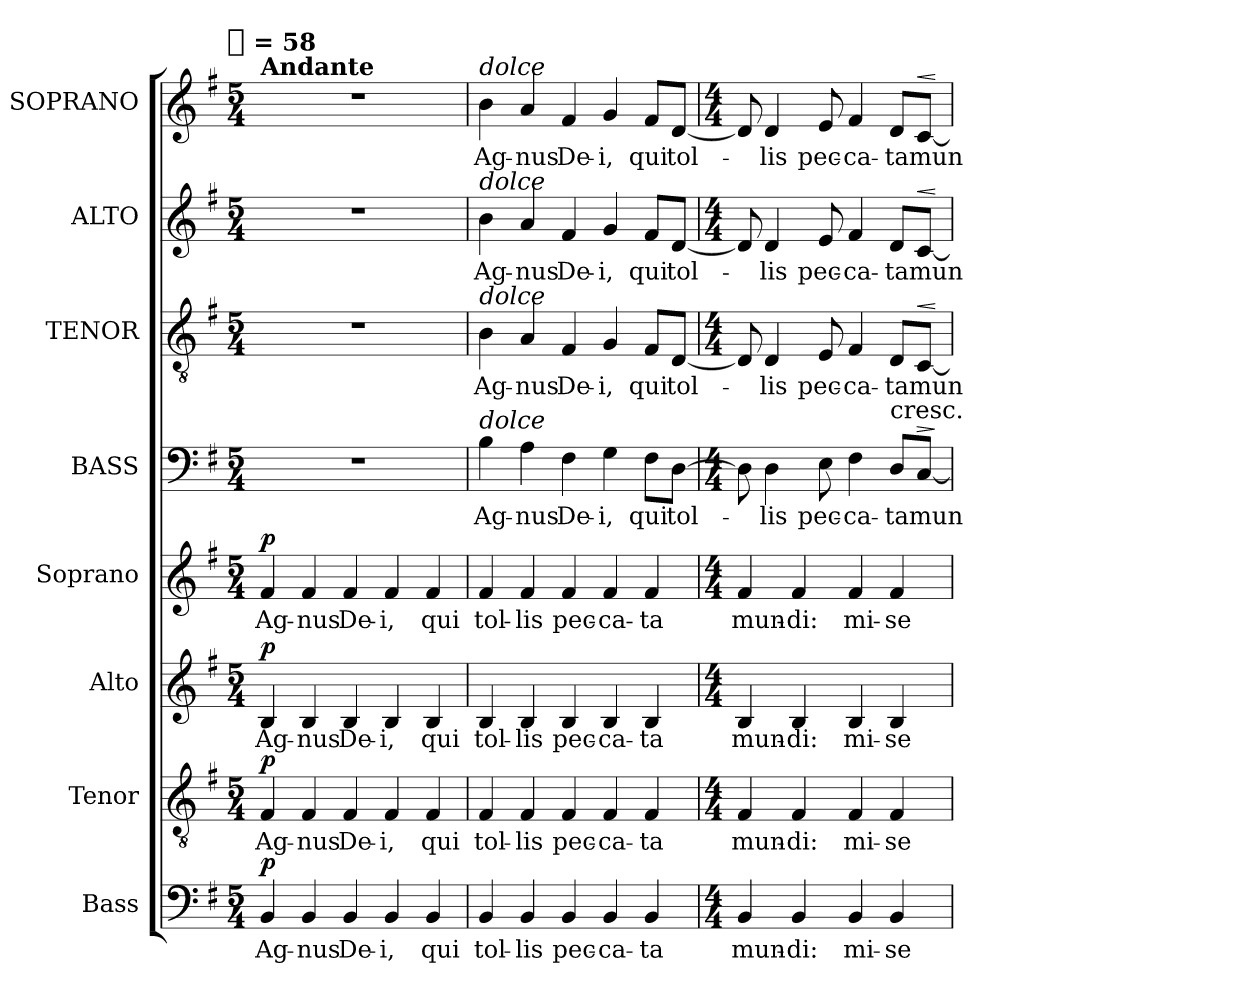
**kern	**text	**dynam	**kern	**text	**dynam	**kern	**text	**dynam	**kern	**text	**dynam	**kern	**text	**dynam	**kern	**text	**dynam	**kern	**text	**dynam	**kern	**text	**dynam
*part8	*part8	*part8	*part7	*part7	*part7	*part6	*part6	*part6	*part5	*part5	*part5	*part4	*part4	*part4	*part3	*part3	*part3	*part2	*part2	*part2	*part1	*part1	*part1
*staff8	*staff8	*staff8	*staff7	*staff7	*staff7	*staff6	*staff6	*staff6	*staff5	*staff5	*staff5	*staff4	*staff4	*staff4	*staff3	*staff3	*staff3	*staff2	*staff2	*staff2	*staff1	*staff1	*staff1
*I"Bass	*	*	*I"Tenor	*	*	*I"Alto	*	*	*I"Soprano	*	*	*I"BASS	*	*	*I"TENOR	*	*	*I"ALTO	*	*	*I"SOPRANO	*	*
*I'B.	*	*	*I'T.	*	*	*I'A.	*	*	*I'S.	*	*	*I'B.	*	*	*I'T.	*	*	*I'A.	*	*	*I'S.	*	*
*clefF4	*	*	*clefGv2	*	*	*clefG2	*	*	*clefG2	*	*	*clefF4	*	*	*clefGv2	*	*	*clefG2	*	*	*clefG2	*	*
*k[f#]	*	*	*k[f#]	*	*	*k[f#]	*	*	*k[f#]	*	*	*k[f#]	*	*	*k[f#]	*	*	*k[f#]	*	*	*k[f#]	*	*
*G:	*	*	*G:	*	*	*G:	*	*	*G:	*	*	*G:	*	*	*G:	*	*	*G:	*	*	*G:	*	*
!!LO:TX:omd:t=[quarter] = 58
*M5/4	*	*	*M5/4	*	*	*M5/4	*	*	*M5/4	*	*	*M5/4	*	*	*M5/4	*	*	*M5/4	*	*	*M5/4	*	*
*MM58	*	*	*MM58	*	*	*MM58	*	*	*MM58	*	*	*MM58	*	*	*MM58	*	*	*MM58	*	*	*MM80	*	*
=1	=1	=1	=1	=1	=1	=1	=1	=1	=1	=1	=1	=1	=1	=1	=1	=1	=1	=1	=1	=1	=1	=1	=1
!	!	!	!	!	!	!	!	!	!	!	!	!	!	!	!	!	!	!	!	!	!LO:TX:a:B:t=Andante	!	!
!	!	!LO:DY:a	!	!	!LO:DY:a	!	!	!LO:DY:a	!	!	!LO:DY:a	!	!	!	!	!	!	!	!	!	!	!	!
4BB	Ag-	p	4F#	Ag-	p	4B	Ag-	p	4f#	Ag-	p	4%5r	.	.	4%5r	.	.	4%5r	.	.	4%5r	.	.
4BB	-nus	.	4F#	-nus	.	4B	-nus	.	4f#	-nus	.	.	.	.	.	.	.	.	.	.	.	.	.
4BB	De-	.	4F#	De-	.	4B	De-	.	4f#	De-	.	.	.	.	.	.	.	.	.	.	.	.	.
4BB	-i,	.	4F#	-i,	.	4B	-i,	.	4f#	-i,	.	.	.	.	.	.	.	.	.	.	.	.	.
4BB	qui	.	4F#	qui	.	4B	qui	.	4f#	qui	.	.	.	.	.	.	.	.	.	.	.	.	.
=2	=2	=2	=2	=2	=2	=2	=2	=2	=2	=2	=2	=2	=2	=2	=2	=2	=2	=2	=2	=2	=2	=2	=2
!	!	!	!	!	!	!	!	!	!	!	!	!	!	!	!	!	!	!	!	!	!LO:TX:a:i:t=dolce	!	!
!	!	!	!	!	!	!	!	!	!	!	!	!	!	!	!	!	!	!LO:TX:a:i:t=dolce	!	!	!	!	!
!	!	!	!	!	!	!	!	!	!	!	!	!	!	!	!LO:TX:a:i:t=dolce	!	!	!	!	!	!	!	!
!	!	!	!	!	!	!	!	!	!	!	!	!LO:TX:a:i:t=dolce	!	!	!	!	!	!	!	!	!	!	!
4BB	tol-	.	4F#	tol-	.	4B	tol-	.	4f#	tol-	.	4B	Ag-	.	4B	Ag-	.	4b	Ag-	.	4b	Ag-	.
4BB	-lis	.	4F#	-lis	.	4B	-lis	.	4f#	-lis	.	4A	-nus	.	4A	-nus	.	4a	-nus	.	4a	-nus	.
4BB	pec-	.	4F#	pec-	.	4B	pec-	.	4f#	pec-	.	4F#	De-	.	4F#	De-	.	4f#	De-	.	4f#	De-	.
4BB	-ca-	.	4F#	-ca-	.	4B	-ca-	.	4f#	-ca-	.	4G	-i,	.	4G	-i,	.	4g	-i,	.	4g	-i,	.
4BB	-ta	.	4F#	-ta	.	4B	-ta	.	4f#	-ta	.	8F#L	qui	.	8F#L	qui	.	8f#L	qui	.	8f#L	qui	.
.	.	.	.	.	.	.	.	.	.	.	.	[8DJ	tol-	.	[8DJ	tol-	.	[8dJ	tol-	.	[8dJ	tol-	.
=3	=3	=3	=3	=3	=3	=3	=3	=3	=3	=3	=3	=3	=3	=3	=3	=3	=3	=3	=3	=3	=3	=3	=3
*M4/4	*	*	*M4/4	*	*	*M4/4	*	*	*M4/4	*	*	*M4/4	*	*	*M4/4	*	*	*M4/4	*	*	*M4/4	*	*
4BB	mun-	.	4F#	mun-	.	4B	mun-	.	4f#	mun-	.	8D]	.	.	8D]	.	.	8d]	.	.	8d]	.	.
.	.	.	.	.	.	.	.	.	.	.	.	4D	-lis	.	4D	-lis	.	4d	-lis	.	4d	-lis	.
4BB	-di:	.	4F#	-di:	.	4B	-di:	.	4f#	-di:	.	.	.	.	.	.	.	.	.	.	.	.	.
.	.	.	.	.	.	.	.	.	.	.	.	8E	pec-	.	8E	pec-	.	8e	pec-	.	8e	pec-	.
4BB	mi-	.	4F#	mi-	.	4B	mi-	.	4f#	mi-	.	4F#	-ca-	.	4F#	-ca-	.	4f#	-ca-	.	4f#	-ca-	.
!	!	!	!	!	!	!	!	!	!	!	!	!LO:TX:a:t=cresc.	!	!	!	!	!	!	!	!	!	!	!
4BB	-se-	.	4F#	-se-	.	4B	-se-	.	4f#	-se-	.	8DL	-ta	.	8DL	-ta	.	8dL	-ta	.	8dL	-ta	.
!	!	!	!	!	!	!	!	!	!	!	!	!	!	!LO:HP:a	!	!	!LO:HP:a	!	!	!LO:HP:a	!	!	!LO:HP:a
.	.	.	.	.	.	.	.	.	.	.	.	[8CJ	mun-	>	[8CJ	mun-	<	[8cJ	mun-	<	[8cJ	mun-	<
.	.	.	.	.	.	.	.	.	.	.	.	.	.	]	.	.	[	.	.	[	.	.	[
=	=	=	=	=	=	=	=	=	=	=	=	=	=	=	=	=	=	=	=	=	=	=	=
*-	*-	*-	*-	*-	*-	*-	*-	*-	*-	*-	*-	*-	*-	*-	*-	*-	*-	*-	*-	*-	*-	*-	*-
